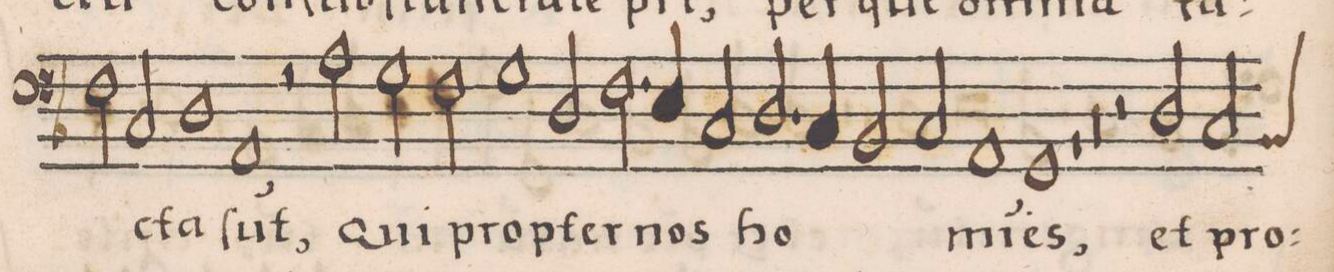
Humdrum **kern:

**kern	**text
*I"BASSVS	*
*clefF4	*
*k[b-]	*
*met(C|)	*
*M2/1	*
2F\	.
2C/	-cta
=65-	=65-
1D\	.
1AA/	ſu(n)t,
=66-	=66-
2r	.
2A\	Qui
2G\	.
2F\	pro-
=67-	=67-
1G\	.
2D/	-pter
2.F\	nos
=68-	=68-
4E/	.
2C/	.
2.D/	ho-
4C/	.
=69-	=69-
2BB-/	.
2C/	.
1AA/	-mi-
=70-	=70-
1GG/	-(n)es,
1r	.
=71-	=71-
0r	.
=72-	=72-
2r	.
2D/	et
*custos:B-	*
2C/	pro-
*-	*-
